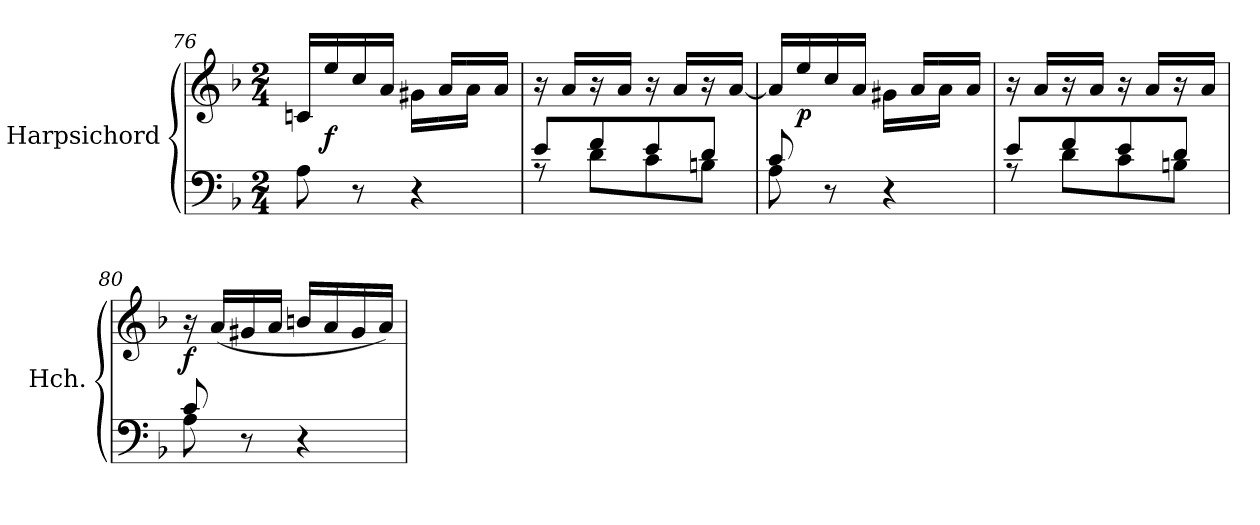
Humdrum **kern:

**kern	**kern	**dynam
*part1	*part1	*part1
*staff2	*staff1	*staff1/2
*I"Harpsichord	*	*
*I'Hch.	*	*
*clefF4	*clefG2	*
*k[b-]	*k[b-]	*
*M2/4	*M2/4	*
=76	=76	=76
*	*^	*
8A\	16cn/LL	4ryy	.
!	!	!	!LO:DY:b
.	16ee/	.	f
8r	16cc/	.	.
.	16a/JJ	.	.
4r	16rcyy	16g#X\LL	.
.	16a/LL	16rddyy	.
.	16rcyy	16a\JJ	.
.	16a/JJ	16ryy	.
*	*v	*v	*
=77	=77	=77
*^	*	*
8e/L	8rA	16r	.
.	.	16a/LL	.
8f/	8d\L	16r	.
.	.	16a/JJ	.
8e/	8c\	16r	.
.	.	16a/LL	.
8d/J	8Bn\J	16r	.
.	.	[16a/JJ	.
=78	=78	=78	=78
*	*	*^	*
8c/	8A\	16a/LL]	4ryy	.
!	!	!	!	!LO:DY:b
.	.	16ee/	.	p
8r	8ryy	16cc/	.	.
.	.	16a/JJ	.	.
4r	4ryy	16rcyy	16g#X\LL	.
.	.	16a/LL	16rddyy	.
.	.	16rcyy	16a\JJ	.
.	.	16a/JJ	16ryy	.
*	*	*v	*v	*
=79	=79	=79	=79
8e/L	8rA	16r	.
.	.	16a/LL	.
8f/	8d\L	16r	.
.	.	16a/JJ	.
8e/	8c\	16r	.
.	.	16a/LL	.
8d/J	8Bn\J	16r	.
.	.	16a/JJ	.
!!LO:LB:g=z
=80	=80	=80	=80
!	!	!	!LO:DY:b
8c/	8A\	16r	f
.	.	(16a/LL	.
8r	8ryy	16g#X/	.
.	.	16a/JJ	.
4r	4ryy	16bn/LL	.
.	.	16a/	.
.	.	16g#/	.
.	.	16a/JJ)	.
*v	*v	*	*
=	=	=
*-	*-	*-
